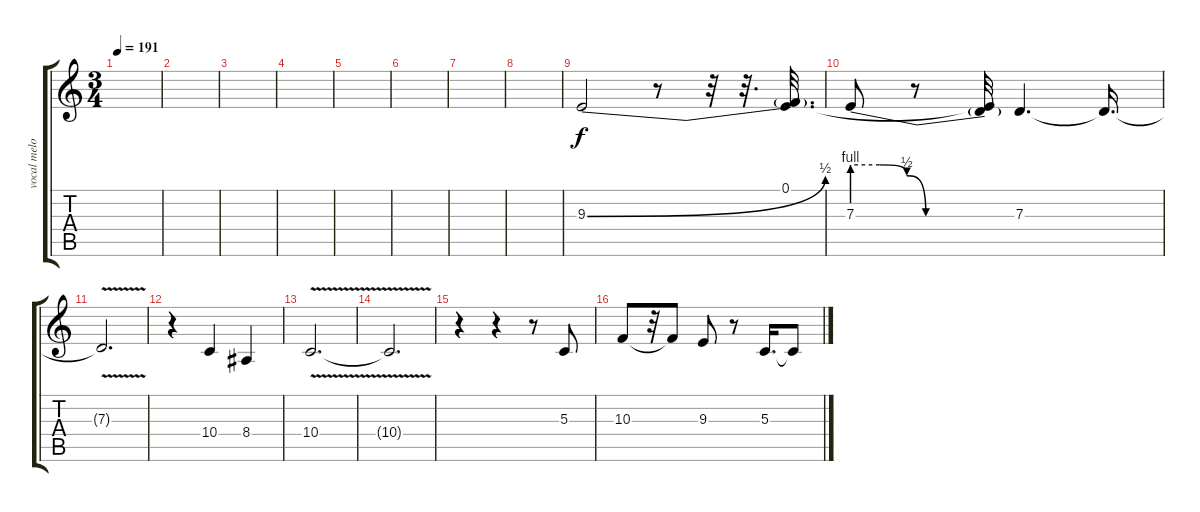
\track ("vocal melody" "vocal melo") {instrument violin}
\staff {score tabs}
\tuning (E4 B3 G3 D3 A2 E2) {hide}
\ts (3 4)
\tempo 191
\clef g2
\ks c
|
|
|
|
|
|
|
|
9.3{be (bend 0 0 60 2)}.2 r.8 r.32 r.32{d} (0.1 9.3{t}).32{d} |
7.3{be (custom 0 4 10 4 20 2 27 0 60 0)}.8 r.8 (0.1{t} 7.3{t}).32 7.3.4{d} 7.3{t}.16{d} |
7.3{v t}.2{d} |
r.4 10.4.4 8.4.4 |
10.4{v}.2{d} |
10.4{t}.2{d} |
r.4 r.4 r.8 5.3.8 |
10.3.8 r.32 10.3{t}.8 9.3.8 r.8 5.3.16{d} 5.3{t}.8
